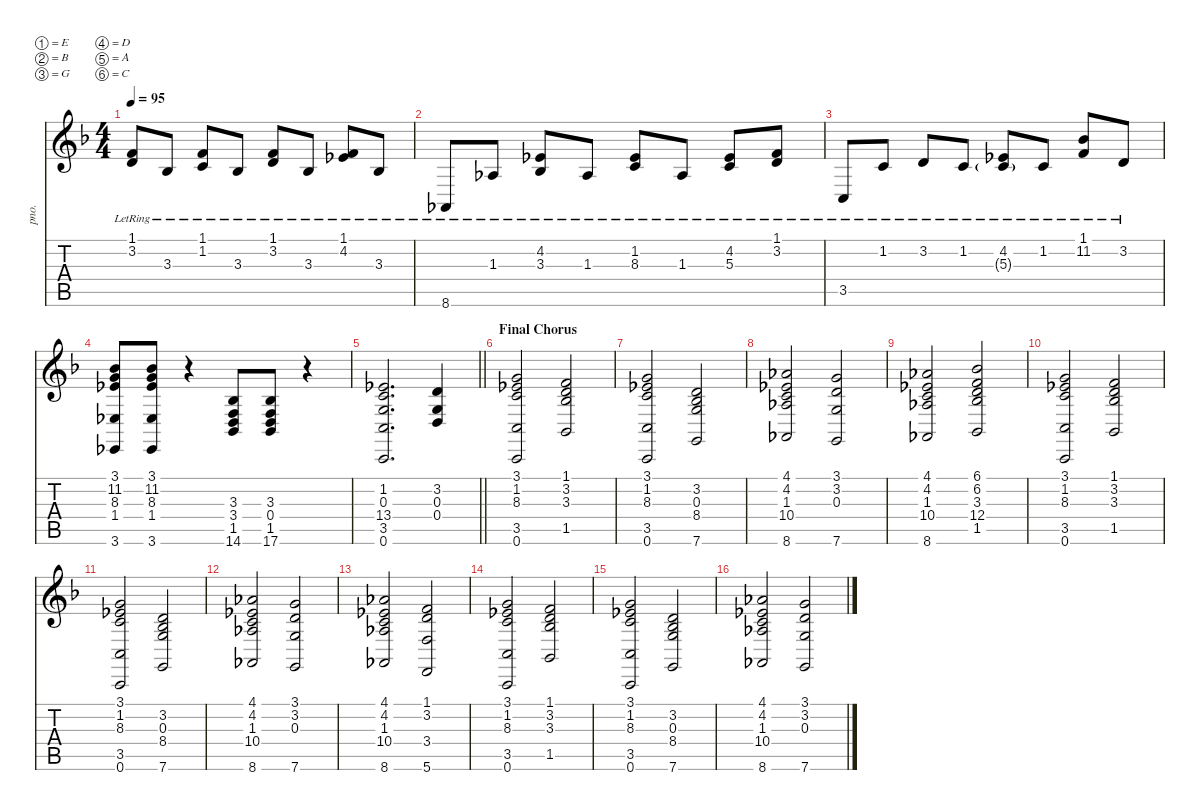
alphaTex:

\defaultSystemsLayout 4
\hideDynamics
\bracketExtendMode nobrackets
\track ("Tuomas" "pno.") {instrument acousticgrandpiano}
\staff {score tabs}
\tuning (E4 B3 G3 D3 A2 C2)
\ts (4 4)
\tempo 95
\clef g2
\ks f
(1.1{lr acc forcenatural} 3.2{lr acc forcenatural}).8{dy f} 3.3{lr acc b}.8 (1.1{lr acc forcenatural} 1.2{lr acc forcenatural}).8 3.3{lr acc b}.8 (1.1{lr acc forcenatural} 3.2{lr acc forcenatural}).8 3.3{lr acc b}.8 (1.1{lr acc forcenatural} 4.2{lr acc b}).8 3.3{lr acc b}.8 |
8.6{lr acc b}.8{dy ff} 1.3{lr acc b}.8{dy f} (4.2{lr acc b} 3.3{lr acc b}).8 1.3{lr acc b}.8 (1.2{lr acc forcenatural} 8.3{lr acc b}).8 1.3{lr acc b}.8 (4.2{lr acc b} 5.3{lr acc forcenatural}).8 (1.1{lr acc forcenatural} 3.2{lr acc forcenatural}).8 |
3.5{lr acc forcenatural}.8 1.2{lr acc forcenatural}.8 3.2{lr acc forcenatural}.8 1.2{lr acc forcenatural}.8 (4.2{lr acc b} 5.3{g acc forcenatural}).8 1.2{lr acc forcenatural}.8 (1.1{lr acc forcenatural} 11.2{lr acc b}).8 3.2{lr acc forcenatural}.8 |
(3.1{acc forcenatural} 11.2{acc b} 8.3{acc b} 1.4{acc b} 3.6{acc b}).8 (3.1{acc forcenatural} 11.2{acc b} 8.3{acc b} 1.4{acc b} 3.6{acc b}).8 r.4 (3.3{acc b} 3.4{acc forcenatural} 1.5{acc b} 14.6{acc forcenatural}).8 (3.3{acc b} 0.4{acc forcenatural} 1.5{acc b} 17.6{acc forcenatural}).8 r.4 |
\barLineRight lightlight
(1.2{acc forcenatural} 0.3{acc forcenatural} 13.4{acc b} 3.5{acc forcenatural} 0.6{acc forcenatural}).2{d} (3.2{acc forcenatural} 0.3{acc forcenatural} 0.4{acc forcenatural}).4 |
\section ("" "Final Chorus")
(3.1{acc forcenatural} 1.2{acc forcenatural} 8.3{acc b} 3.5{acc forcenatural} 0.6{acc forcenatural}).2{dy mf} (1.1{acc forcenatural} 3.2{acc forcenatural} 3.3{acc b} 1.5{acc b}).2 |
(3.1{acc forcenatural} 1.2{acc forcenatural} 8.3{acc b} 3.5{acc forcenatural} 0.6{acc forcenatural}).2 (3.2{acc forcenatural} 0.3{acc forcenatural} 8.4{acc b} 7.6{acc forcenatural}).2 |
(4.1{acc b} 4.2{acc b} 1.3{acc b} 10.4{acc forcenatural} 8.6{acc b}).2 (3.1{acc forcenatural} 3.2{acc forcenatural} 0.3{acc forcenatural} 7.6{acc forcenatural}).2 |
(4.1{acc b} 4.2{acc b} 1.3{acc b} 10.4{acc forcenatural} 8.6{acc b}).2 (6.1{acc b} 6.2{acc forcenatural} 3.3{acc b} 12.4{acc forcenatural} 1.5{acc b}).2 |
(3.1{acc forcenatural} 1.2{acc forcenatural} 8.3{acc b} 3.5{acc forcenatural} 0.6{acc forcenatural}).2 (1.1{acc forcenatural} 3.2{acc forcenatural} 3.3{acc b} 1.5{acc b}).2 |
(3.1{acc forcenatural} 1.2{acc forcenatural} 8.3{acc b} 3.5{acc forcenatural} 0.6{acc forcenatural}).2 (3.2{acc forcenatural} 0.3{acc forcenatural} 8.4{acc b} 7.6{acc forcenatural}).2 |
(4.1{acc b} 4.2{acc b} 1.3{acc b} 10.4{acc forcenatural} 8.6{acc b}).2 (3.1{acc forcenatural} 3.2{acc forcenatural} 0.3{acc forcenatural} 7.6{acc forcenatural}).2 |
(4.1{acc b} 4.2{acc b} 1.3{acc b} 10.4{acc forcenatural} 8.6{acc b}).2 (1.1{acc forcenatural} 3.2{acc forcenatural} 3.4{acc forcenatural} 5.6{acc forcenatural}).2 |
(3.1{acc forcenatural} 1.2{acc forcenatural} 8.3{acc b} 3.5{acc forcenatural} 0.6{acc forcenatural}).2 (1.1{acc forcenatural} 3.2{acc forcenatural} 3.3{acc b} 1.5{acc b}).2 |
(3.1{acc forcenatural} 1.2{acc forcenatural} 8.3{acc b} 3.5{acc forcenatural} 0.6{acc forcenatural}).2 (3.2{acc forcenatural} 0.3{acc forcenatural} 8.4{acc b} 7.6{acc forcenatural}).2 |
(4.1{acc b} 4.2{acc b} 1.3{acc b} 10.4{acc forcenatural} 8.6{acc b}).2 (3.1{acc forcenatural} 3.2{acc forcenatural} 0.3{acc forcenatural} 7.6{acc forcenatural}).2
